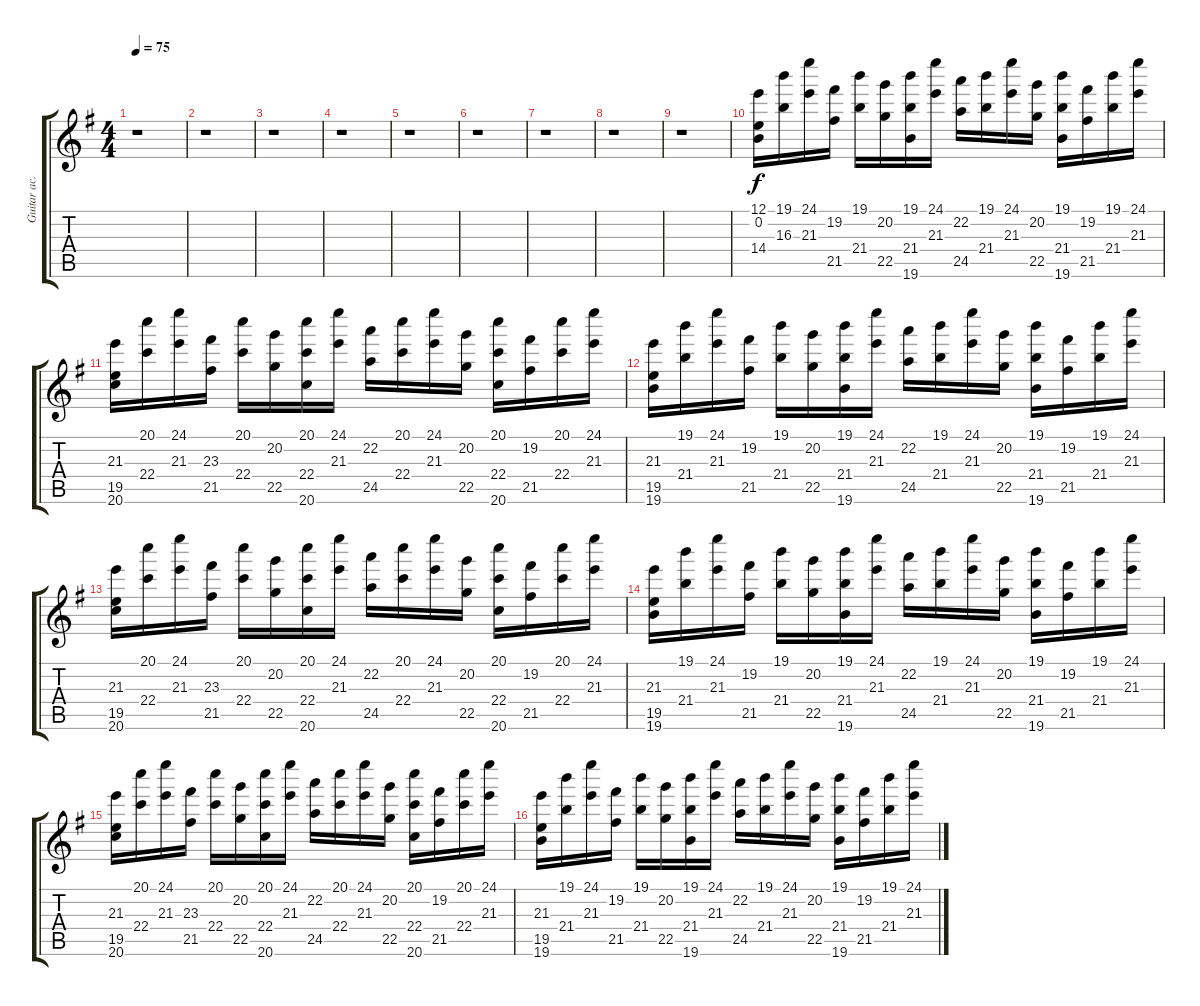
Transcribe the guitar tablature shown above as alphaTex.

\track ("Guitar ac." "Guitar ac.") {instrument acousticguitarsteel}
\staff {score tabs}
\tuning (E4 B3 G3 D3 A2 E2) {hide}
\ts (4 4)
\tempo 75
\clef g2
\ks eminor
r.1{dy f} |
r.1 |
r.1 |
r.1 |
r.1 |
r.1 |
r.1 |
r.1 |
r.1 |
(12.1 0.2 14.4).16{volume 9} (19.1 16.3).16 (24.1 21.3).16 (19.2 21.5).16 (19.1 21.4).16 (20.2 22.5).16 (19.1 21.4 19.6).16 (24.1 21.3).16 (22.2 24.5).16 (19.1 21.4).16 (24.1 21.3).16 (20.2 22.5).16 (19.1 21.4 19.6).16 (19.2 21.5).16 (19.1 21.4).16 (24.1 21.3).16 |
(21.3 19.5 20.6).16 (20.1 22.4).16 (24.1 21.3).16 (23.3 21.5).16 (20.1 22.4).16 (20.2 22.5).16 (20.1 22.4 20.6).16 (24.1 21.3).16 (22.2 24.5).16 (20.1 22.4).16 (24.1 21.3).16 (20.2 22.5).16 (20.1 22.4 20.6).16 (19.2 21.5).16 (20.1 22.4).16 (24.1 21.3).16 |
(21.3 19.5 19.6).16{volume 9} (19.1 21.4).16 (24.1 21.3).16 (19.2 21.5).16 (19.1 21.4).16 (20.2 22.5).16 (19.1 21.4 19.6).16 (24.1 21.3).16 (22.2 24.5).16 (19.1 21.4).16 (24.1 21.3).16 (20.2 22.5).16 (19.1 21.4 19.6).16 (19.2 21.5).16 (19.1 21.4).16 (24.1 21.3).16 |
(21.3 19.5 20.6).16 (20.1 22.4).16 (24.1 21.3).16 (23.3 21.5).16 (20.1 22.4).16 (20.2 22.5).16 (20.1 22.4 20.6).16 (24.1 21.3).16 (22.2 24.5).16 (20.1 22.4).16 (24.1 21.3).16 (20.2 22.5).16 (20.1 22.4 20.6).16 (19.2 21.5).16 (20.1 22.4).16 (24.1 21.3).16 |
(21.3 19.5 19.6).16{volume 9} (19.1 21.4).16 (24.1 21.3).16 (19.2 21.5).16 (19.1 21.4).16 (20.2 22.5).16 (19.1 21.4 19.6).16 (24.1 21.3).16 (22.2 24.5).16 (19.1 21.4).16 (24.1 21.3).16 (20.2 22.5).16 (19.1 21.4 19.6).16 (19.2 21.5).16 (19.1 21.4).16 (24.1 21.3).16 |
(21.3 19.5 20.6).16 (20.1 22.4).16 (24.1 21.3).16 (23.3 21.5).16 (20.1 22.4).16 (20.2 22.5).16 (20.1 22.4 20.6).16 (24.1 21.3).16 (22.2 24.5).16 (20.1 22.4).16 (24.1 21.3).16 (20.2 22.5).16 (20.1 22.4 20.6).16 (19.2 21.5).16 (20.1 22.4).16 (24.1 21.3).16 |
(21.3 19.5 19.6).16{volume 9} (19.1 21.4).16 (24.1 21.3).16 (19.2 21.5).16 (19.1 21.4).16 (20.2 22.5).16 (19.1 21.4 19.6).16 (24.1 21.3).16 (22.2 24.5).16 (19.1 21.4).16 (24.1 21.3).16 (20.2 22.5).16 (19.1 21.4 19.6).16 (19.2 21.5).16 (19.1 21.4).16 (24.1 21.3).16
